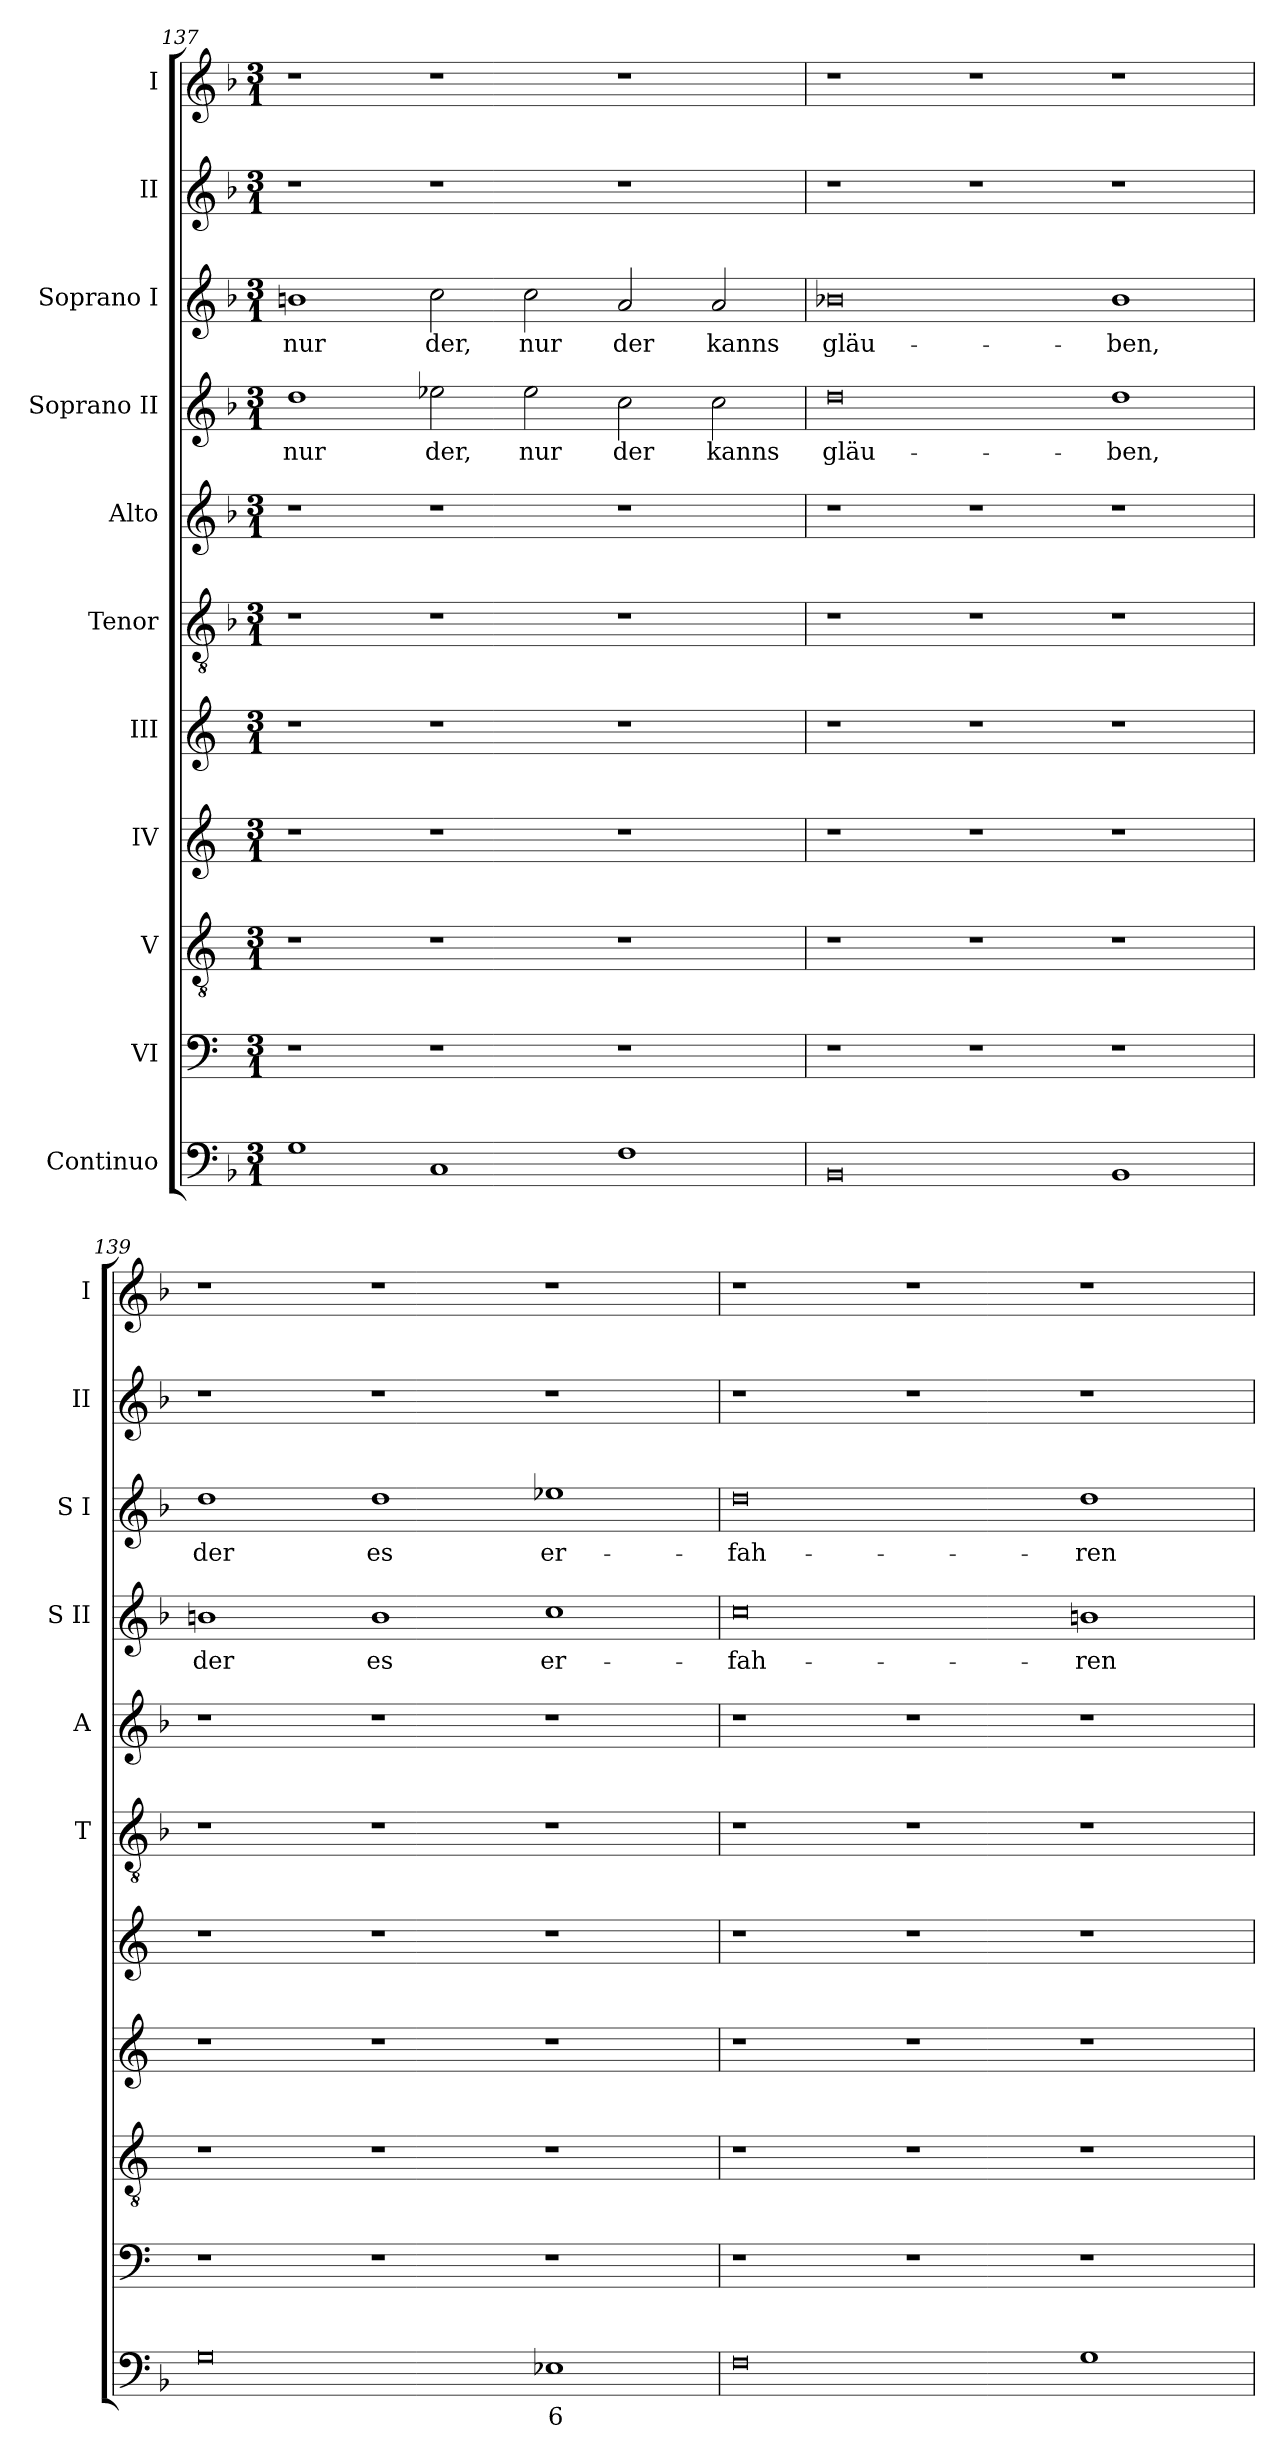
**kern	**text	**kern	**kern	**kern	**kern	**kern	**kern	**kern	**text	**kern	**text	**kern	**kern
*part11	*part11	*part10	*part9	*part8	*part7	*part6	*part5	*part4	*part4	*part3	*part3	*part2	*part1
*staff11	*staff11	*staff10	*staff9	*staff8	*staff7	*staff6	*staff5	*staff4	*staff4	*staff3	*staff3	*staff2	*staff1
*I"Continuo	*	*I"VI	*I"V	*I"IV	*I"III	*I"Tenor	*I"Alto	*I"Soprano II	*	*I"Soprano I	*	*I"II	*I"I
*	*	*	*	*	*	*I'T	*I'A	*I'S II	*	*I'S I	*	*I'II	*I'I
*clefF4	*	*clefF4	*clefGv2	*clefG2	*clefG2	*clefGv2	*clefG2	*clefG2	*	*clefG2	*	*clefG2	*clefG2
*	*	*ITrd4c7	*ITrd4c7	*ITrd4c7	*ITrd4c7	*	*	*	*	*	*	*	*
*k[b-]	*	*k[b-]	*k[b-]	*k[b-]	*k[b-]	*k[b-]	*k[b-]	*k[b-]	*	*k[b-]	*	*k[b-]	*k[b-]
*F:	*	*F:	*F:	*F:	*F:	*F:	*F:	*F:	*	*F:	*	*F:	*F:
*M3/1	*	*M3/1	*M3/1	*M3/1	*M3/1	*M3/1	*M3/1	*M3/1	*	*M3/1	*	*M3/1	*M3/1
=137	=137	=137	=137	=137	=137	=137	=137	=137	=137	=137	=137	=137	=137
!	!	!	!	!	!	!	!	!	!LO:LY:b	!	!LO:LY:b	!	!
1G	.	1r	1r	1r	1r	1r	1r	1dd	nur	1bn	nur	1r	1r
!	!	!	!	!	!	!	!	!	!LO:LY:b	!	!LO:LY:b	!	!
1C	.	1r	1r	1r	1r	1r	1r	2ee-X	der,	2cc	der,	1r	1r
!	!	!	!	!	!	!	!	!	!LO:LY:b	!	!LO:LY:b	!	!
.	.	.	.	.	.	.	.	2ee-	nur	2cc	nur	.	.
!	!	!	!	!	!	!	!	!	!LO:LY:b	!	!LO:LY:b	!	!
1F	.	1r	1r	1r	1r	1r	1r	2cc	der	2a	der	1r	1r
!	!	!	!	!	!	!	!	!	!LO:LY:b	!	!LO:LY:b	!	!
.	.	.	.	.	.	.	.	2cc	kanns	2a	kanns	.	.
=138	=138	=138	=138	=138	=138	=138	=138	=138	=138	=138	=138	=138	=138
!	!	!	!	!	!	!	!	!	!LO:LY:b	!	!LO:LY:b	!	!
0BB-	.	1r	1r	1r	1r	1r	1r	0dd	gläu-	0b-X	gläu-	1r	1r
.	.	1r	1r	1r	1r	1r	1r	.	.	.	.	1r	1r
!	!	!	!	!	!	!	!	!	!LO:LY:b	!	!LO:LY:b	!	!
1BB-	.	1r	1r	1r	1r	1r	1r	1dd	-ben,	1b-	-ben,	1r	1r
=139	=139	=139	=139	=139	=139	=139	=139	=139	=139	=139	=139	=139	=139
!	!	!	!	!	!	!	!	!	!LO:LY:b	!	!LO:LY:b	!	!
0G	.	1r	1r	1r	1r	1r	1r	1bn	der	1dd	der	1r	1r
!	!	!	!	!	!	!	!	!	!LO:LY:b	!	!LO:LY:b	!	!
.	.	1r	1r	1r	1r	1r	1r	1b	es	1dd	es	1r	1r
!	!LO:LY:b	!	!	!	!	!	!	!	!LO:LY:b	!	!LO:LY:b	!	!
1E-X	6	1r	1r	1r	1r	1r	1r	1cc	er-	1ee-X	er-	1r	1r
=140	=140	=140	=140	=140	=140	=140	=140	=140	=140	=140	=140	=140	=140
!	!	!	!	!	!	!	!	!	!LO:LY:b	!	!LO:LY:b	!	!
0F	.	1r	1r	1r	1r	1r	1r	0cc	-fah-	0dd	-fah-	1r	1r
.	.	1r	1r	1r	1r	1r	1r	.	.	.	.	1r	1r
!	!	!	!	!	!	!	!	!	!LO:LY:b	!	!LO:LY:b	!	!
1G	.	1r	1r	1r	1r	1r	1r	1bn	-ren	1dd	-ren	1r	1r
=	=	=	=	=	=	=	=	=	=	=	=	=	=
*-	*-	*-	*-	*-	*-	*-	*-	*-	*-	*-	*-	*-	*-
